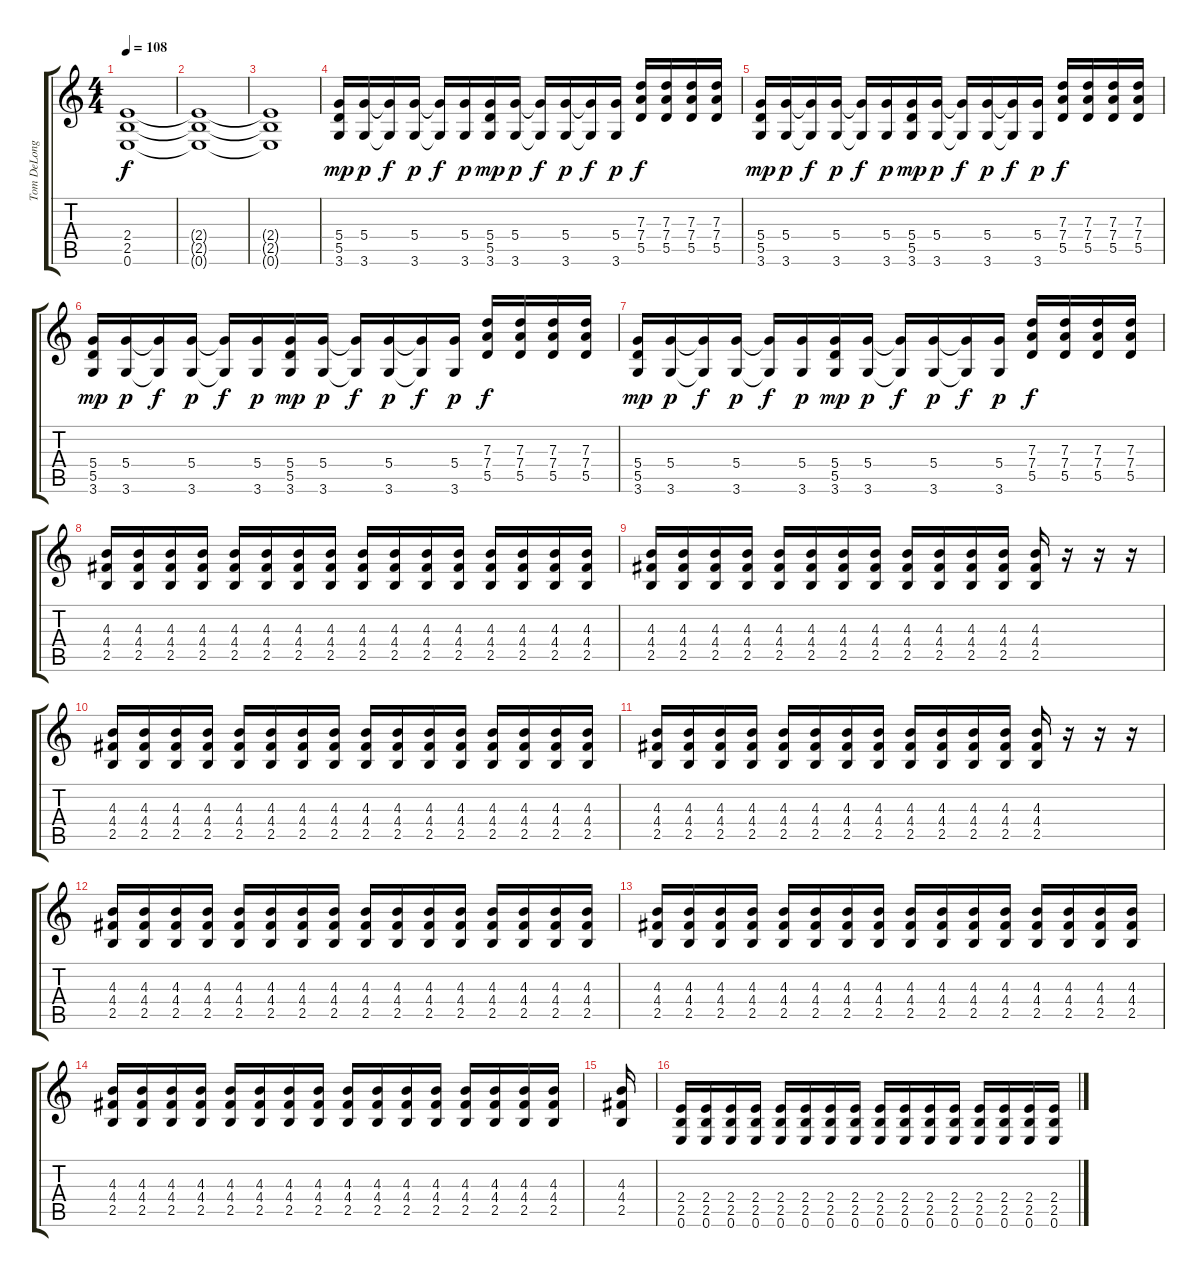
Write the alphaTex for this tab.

\track ("Tom DeLonge" "Tom DeLong") {instrument overdrivenguitar}
\staff {score tabs}
\tuning (E4 B3 G3 D3 A2 E2) {hide}
\ts (4 4)
\tempo 108
\clef g2
\ks c
(2.4{t} 2.5{t} 0.6{t}).1{dy f} |
(2.4{t} 2.5{t} 0.6{t}).1 |
(2.4{t} 2.5{t} 0.6{t}).1 |
(5.4 5.5 3.6).16{dy mp} (5.4 3.6).16{dy p} (5.4{t} 3.6{t}).16{dy f} (5.4 3.6).16{dy p} (5.4{t} 3.6{t}).16{dy f} (5.4 3.6).16{dy p} (5.4 5.5 3.6).16{dy mp} (5.4 3.6).16{dy p} (5.4{t} 3.6{t}).16{dy f} (5.4 3.6).16{dy p} (5.4{t} 3.6{t}).16{dy f} (5.4 3.6).16{dy p} (7.3 7.4 5.5).16{dy f} (7.3 7.4 5.5).16 (7.3 7.4 5.5).16 (7.3 7.4 5.5).16 |
(5.4 5.5 3.6).16{dy mp} (5.4 3.6).16{dy p} (5.4{t} 3.6{t}).16{dy f} (5.4 3.6).16{dy p} (5.4{t} 3.6{t}).16{dy f} (5.4 3.6).16{dy p} (5.4 5.5 3.6).16{dy mp} (5.4 3.6).16{dy p} (5.4{t} 3.6{t}).16{dy f} (5.4 3.6).16{dy p} (5.4{t} 3.6{t}).16{dy f} (5.4 3.6).16{dy p} (7.3 7.4 5.5).16{dy f} (7.3 7.4 5.5).16 (7.3 7.4 5.5).16 (7.3 7.4 5.5).16 |
(5.4 5.5 3.6).16{dy mp} (5.4 3.6).16{dy p} (5.4{t} 3.6{t}).16{dy f} (5.4 3.6).16{dy p} (5.4{t} 3.6{t}).16{dy f} (5.4 3.6).16{dy p} (5.4 5.5 3.6).16{dy mp} (5.4 3.6).16{dy p} (5.4{t} 3.6{t}).16{dy f} (5.4 3.6).16{dy p} (5.4{t} 3.6{t}).16{dy f} (5.4 3.6).16{dy p} (7.3 7.4 5.5).16{dy f} (7.3 7.4 5.5).16 (7.3 7.4 5.5).16 (7.3 7.4 5.5).16 |
(5.4 5.5 3.6).16{dy mp} (5.4 3.6).16{dy p} (5.4{t} 3.6{t}).16{dy f} (5.4 3.6).16{dy p} (5.4{t} 3.6{t}).16{dy f} (5.4 3.6).16{dy p} (5.4 5.5 3.6).16{dy mp} (5.4 3.6).16{dy p} (5.4{t} 3.6{t}).16{dy f} (5.4 3.6).16{dy p} (5.4{t} 3.6{t}).16{dy f} (5.4 3.6).16{dy p} (7.3 7.4 5.5).16{dy f} (7.3 7.4 5.5).16 (7.3 7.4 5.5).16 (7.3 7.4 5.5).16 |
(4.3 4.4 2.5).16 (4.3 4.4 2.5).16 (4.3 4.4 2.5).16 (4.3 4.4 2.5).16 (4.3 4.4 2.5).16 (4.3 4.4 2.5).16 (4.3 4.4 2.5).16 (4.3 4.4 2.5).16 (4.3 4.4 2.5).16 (4.3 4.4 2.5).16 (4.3 4.4 2.5).16 (4.3 4.4 2.5).16 (4.3 4.4 2.5).16 (4.3 4.4 2.5).16 (4.3 4.4 2.5).16 (4.3 4.4 2.5).16 |
(4.3 4.4 2.5).16 (4.3 4.4 2.5).16 (4.3 4.4 2.5).16 (4.3 4.4 2.5).16 (4.3 4.4 2.5).16 (4.3 4.4 2.5).16 (4.3 4.4 2.5).16 (4.3 4.4 2.5).16 (4.3 4.4 2.5).16 (4.3 4.4 2.5).16 (4.3 4.4 2.5).16 (4.3 4.4 2.5).16 (4.3 4.4 2.5).16 r.16 r.16 r.16 |
(4.3 4.4 2.5).16 (4.3 4.4 2.5).16 (4.3 4.4 2.5).16 (4.3 4.4 2.5).16 (4.3 4.4 2.5).16 (4.3 4.4 2.5).16 (4.3 4.4 2.5).16 (4.3 4.4 2.5).16 (4.3 4.4 2.5).16 (4.3 4.4 2.5).16 (4.3 4.4 2.5).16 (4.3 4.4 2.5).16 (4.3 4.4 2.5).16 (4.3 4.4 2.5).16 (4.3 4.4 2.5).16 (4.3 4.4 2.5).16 |
(4.3 4.4 2.5).16 (4.3 4.4 2.5).16 (4.3 4.4 2.5).16 (4.3 4.4 2.5).16 (4.3 4.4 2.5).16 (4.3 4.4 2.5).16 (4.3 4.4 2.5).16 (4.3 4.4 2.5).16 (4.3 4.4 2.5).16 (4.3 4.4 2.5).16 (4.3 4.4 2.5).16 (4.3 4.4 2.5).16 (4.3 4.4 2.5).16 r.16 r.16 r.16 |
(4.3 4.4 2.5).16 (4.3 4.4 2.5).16 (4.3 4.4 2.5).16 (4.3 4.4 2.5).16 (4.3 4.4 2.5).16 (4.3 4.4 2.5).16 (4.3 4.4 2.5).16 (4.3 4.4 2.5).16 (4.3 4.4 2.5).16 (4.3 4.4 2.5).16 (4.3 4.4 2.5).16 (4.3 4.4 2.5).16 (4.3 4.4 2.5).16 (4.3 4.4 2.5).16 (4.3 4.4 2.5).16 (4.3 4.4 2.5).16 |
(4.3 4.4 2.5).16 (4.3 4.4 2.5).16 (4.3 4.4 2.5).16 (4.3 4.4 2.5).16 (4.3 4.4 2.5).16 (4.3 4.4 2.5).16 (4.3 4.4 2.5).16 (4.3 4.4 2.5).16 (4.3 4.4 2.5).16 (4.3 4.4 2.5).16 (4.3 4.4 2.5).16 (4.3 4.4 2.5).16 (4.3 4.4 2.5).16 (4.3 4.4 2.5).16 (4.3 4.4 2.5).16 (4.3 4.4 2.5).16 |
(4.3 4.4 2.5).16 (4.3 4.4 2.5).16 (4.3 4.4 2.5).16 (4.3 4.4 2.5).16 (4.3 4.4 2.5).16 (4.3 4.4 2.5).16 (4.3 4.4 2.5).16 (4.3 4.4 2.5).16 (4.3 4.4 2.5).16 (4.3 4.4 2.5).16 (4.3 4.4 2.5).16 (4.3 4.4 2.5).16 (4.3 4.4 2.5).16 (4.3 4.4 2.5).16 (4.3 4.4 2.5).16 (4.3 4.4 2.5).16 |
(4.3 4.4 2.5).16 |
(2.4 2.5 0.6).16 (2.4 2.5 0.6).16 (2.4 2.5 0.6).16 (2.4 2.5 0.6).16 (2.4 2.5 0.6).16 (2.4 2.5 0.6).16 (2.4 2.5 0.6).16 (2.4 2.5 0.6).16 (2.4 2.5 0.6).16 (2.4 2.5 0.6).16 (2.4 2.5 0.6).16 (2.4 2.5 0.6).16 (2.4 2.5 0.6).16 (2.4 2.5 0.6).16 (2.4 2.5 0.6).16 (2.4 2.5 0.6).16
